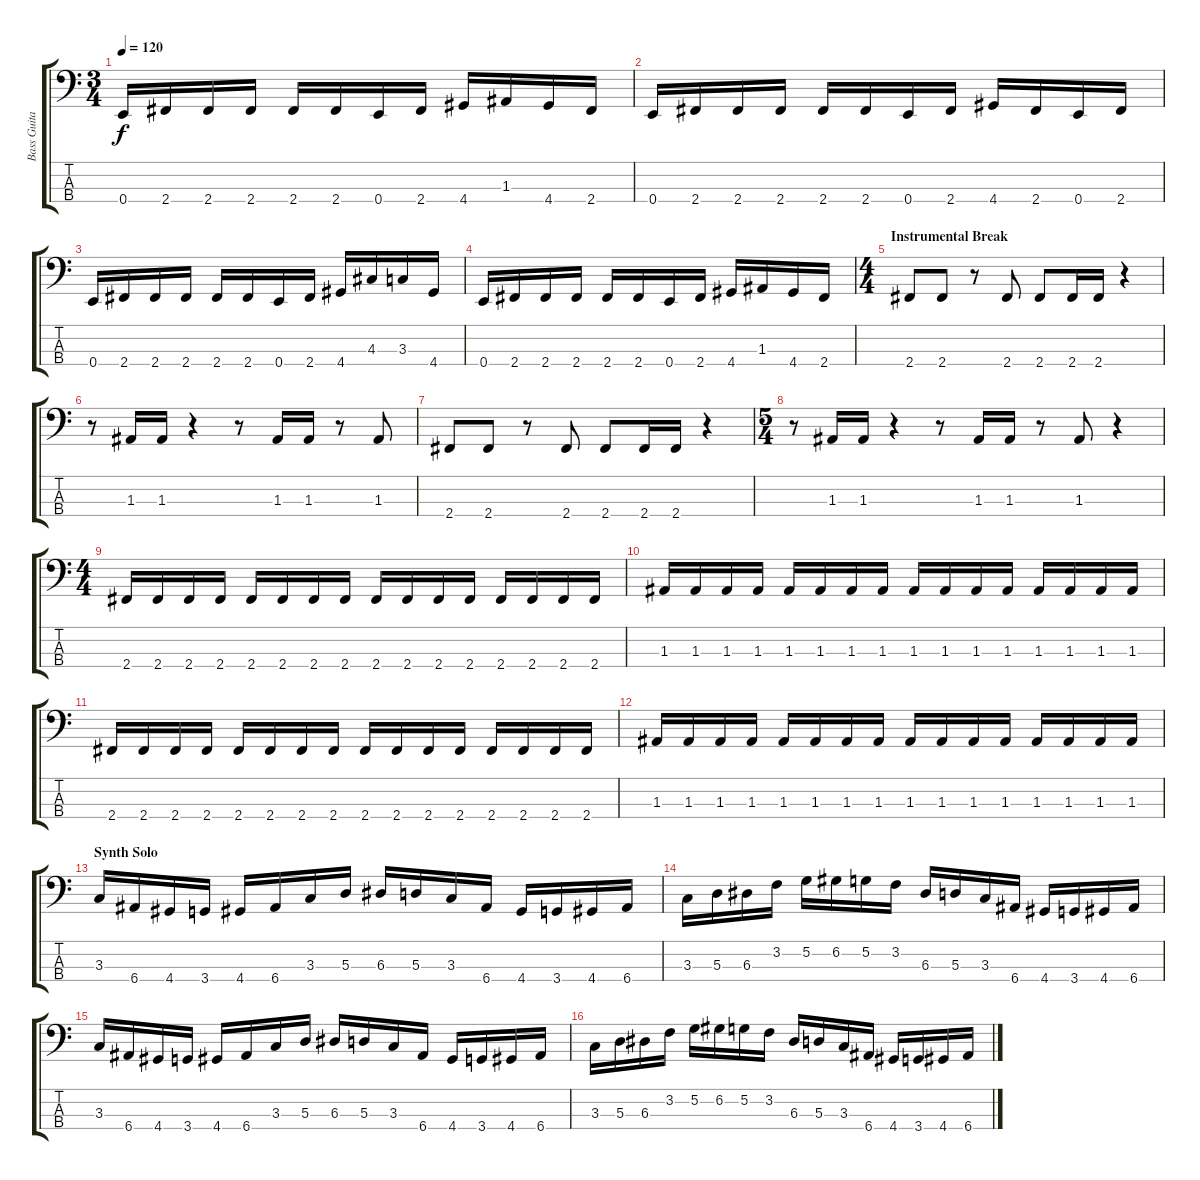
\track ("Bass Guitar" "Bass Guita") {instrument electricbassfinger}
\staff {score tabs}
\tuning (G2 D2 A1 E1) {hide}
\ts (3 4)
\tempo 120
\clef f4
\ks c
0.4.16{dy f} 2.4.16 2.4.16 2.4.16 2.4.16 2.4.16 0.4.16 2.4.16 4.4.16 1.3.16 4.4.16 2.4.16 |
0.4.16 2.4.16 2.4.16 2.4.16 2.4.16 2.4.16 0.4.16 2.4.16 4.4.16 2.4.16 0.4.16 2.4.16 |
0.4.16 2.4.16 2.4.16 2.4.16 2.4.16 2.4.16 0.4.16 2.4.16 4.4.16 4.3.16 3.3.16 4.4.16 |
0.4.16 2.4.16 2.4.16 2.4.16 2.4.16 2.4.16 0.4.16 2.4.16 4.4.16 1.3.16 4.4.16 2.4.16 |
\ts (4 4)
\section ("" "Instrumental Break")
2.4.8 2.4.8 r.8 2.4.8 2.4.8 2.4.16 2.4.16 r.4 |
r.8 1.3.16 1.3.16 r.4 r.8 1.3.16 1.3.16 r.8 1.3.8 |
2.4.8 2.4.8 r.8 2.4.8 2.4.8 2.4.16 2.4.16 r.4 |
\ts (5 4)
r.8 1.3.16 1.3.16 r.4 r.8 1.3.16 1.3.16 r.8 1.3.8 r.4 |
\ts (4 4)
2.4.16 2.4.16 2.4.16 2.4.16 2.4.16 2.4.16 2.4.16 2.4.16 2.4.16 2.4.16 2.4.16 2.4.16 2.4.16 2.4.16 2.4.16 2.4.16 |
1.3.16 1.3.16 1.3.16 1.3.16 1.3.16 1.3.16 1.3.16 1.3.16 1.3.16 1.3.16 1.3.16 1.3.16 1.3.16 1.3.16 1.3.16 1.3.16 |
2.4.16 2.4.16 2.4.16 2.4.16 2.4.16 2.4.16 2.4.16 2.4.16 2.4.16 2.4.16 2.4.16 2.4.16 2.4.16 2.4.16 2.4.16 2.4.16 |
1.3.16 1.3.16 1.3.16 1.3.16 1.3.16 1.3.16 1.3.16 1.3.16 1.3.16 1.3.16 1.3.16 1.3.16 1.3.16 1.3.16 1.3.16 1.3.16 |
\section ("" "Synth Solo")
3.3.16 6.4.16 4.4.16 3.4.16 4.4.16 6.4.16 3.3.16 5.3.16 6.3.16 5.3.16 3.3.16 6.4.16 4.4.16 3.4.16 4.4.16 6.4.16 |
3.3.16 5.3.16 6.3.16 3.2.16 5.2.16 6.2.16 5.2.16 3.2.16 6.3.16 5.3.16 3.3.16 6.4.16 4.4.16 3.4.16 4.4.16 6.4.16 |
3.3.16 6.4.16 4.4.16 3.4.16 4.4.16 6.4.16 3.3.16 5.3.16 6.3.16 5.3.16 3.3.16 6.4.16 4.4.16 3.4.16 4.4.16 6.4.16 |
3.3.16 5.3.16 6.3.16 3.2.16 5.2.16 6.2.16 5.2.16 3.2.16 6.3.16 5.3.16 3.3.16 6.4.16 4.4.16 3.4.16 4.4.16 6.4.16
